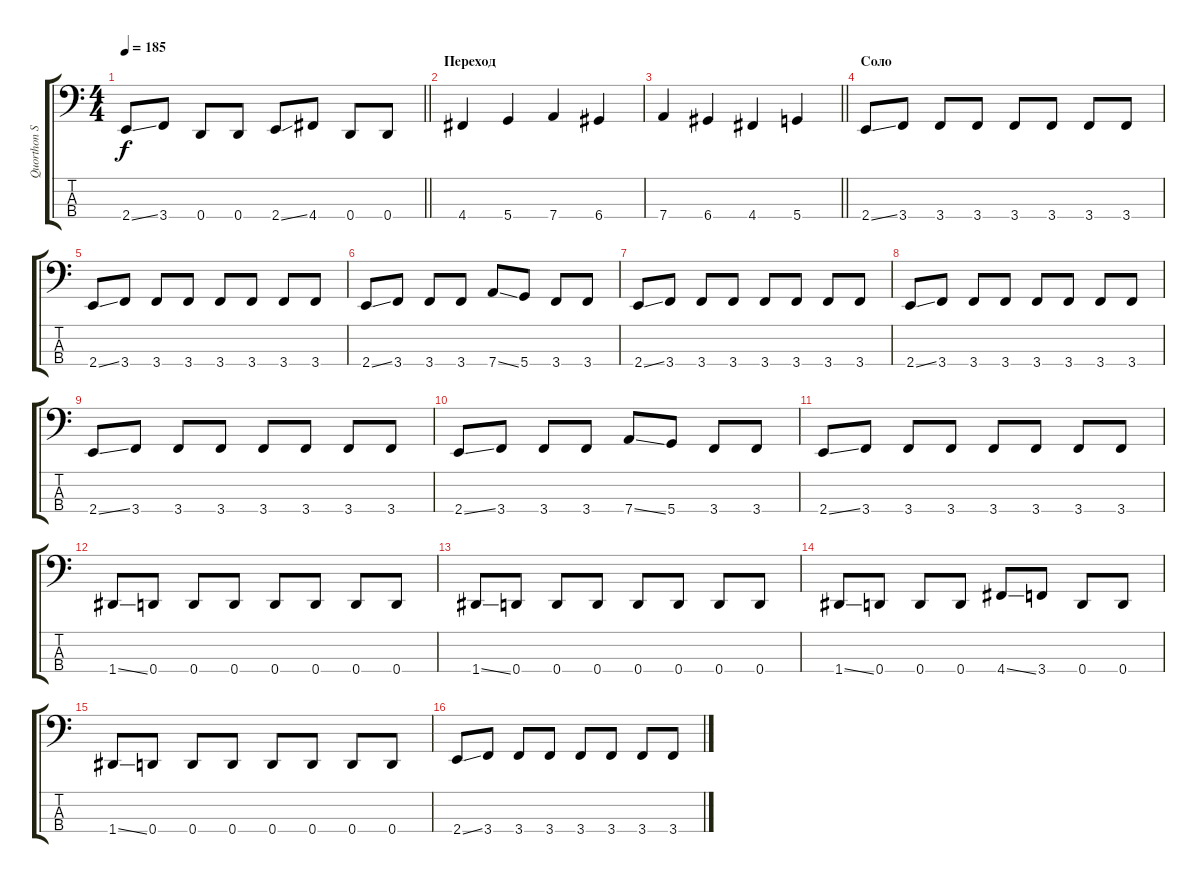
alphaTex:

\track ("Quorthon Seth" "Quorthon S") {instrument slapbass2}
\staff {score tabs}
\tuning (F2 C2 G1 D1) {hide}
\ts (4 4)
\tempo 185
\clef f4
\barLineRight lightlight
\ks c
2.4{ss}.8{dy f} 3.4.8 0.4.8 0.4.8 2.4{ss}.8 4.4.8 0.4.8 0.4.8 |
\section ("" "Переход")
4.4.4 5.4.4 7.4.4 6.4.4 |
\barLineRight lightlight
7.4.4 6.4.4 4.4.4 5.4.4 |
\section ("" "Соло")
2.4{ss}.8 3.4.8 3.4.8 3.4.8 3.4.8 3.4.8 3.4.8 3.4.8 |
2.4{ss}.8 3.4.8 3.4.8 3.4.8 3.4.8 3.4.8 3.4.8 3.4.8 |
2.4{ss}.8 3.4.8 3.4.8 3.4.8 7.4{ss}.8 5.4.8 3.4.8 3.4.8 |
2.4{ss}.8 3.4.8 3.4.8 3.4.8 3.4.8 3.4.8 3.4.8 3.4.8 |
2.4{ss}.8 3.4.8 3.4.8 3.4.8 3.4.8 3.4.8 3.4.8 3.4.8 |
2.4{ss}.8 3.4.8 3.4.8 3.4.8 3.4.8 3.4.8 3.4.8 3.4.8 |
2.4{ss}.8 3.4.8 3.4.8 3.4.8 7.4{ss}.8 5.4.8 3.4.8 3.4.8 |
2.4{ss}.8 3.4.8 3.4.8 3.4.8 3.4.8 3.4.8 3.4.8 3.4.8 |
1.4{ss}.8 0.4.8 0.4.8 0.4.8 0.4.8 0.4.8 0.4.8 0.4.8 |
1.4{ss}.8 0.4.8 0.4.8 0.4.8 0.4.8 0.4.8 0.4.8 0.4.8 |
1.4{ss}.8 0.4.8 0.4.8 0.4.8 4.4{ss}.8 3.4.8 0.4.8 0.4.8 |
1.4{ss}.8 0.4.8 0.4.8 0.4.8 0.4.8 0.4.8 0.4.8 0.4.8 |
2.4{ss}.8 3.4.8 3.4.8 3.4.8 3.4.8 3.4.8 3.4.8 3.4.8
